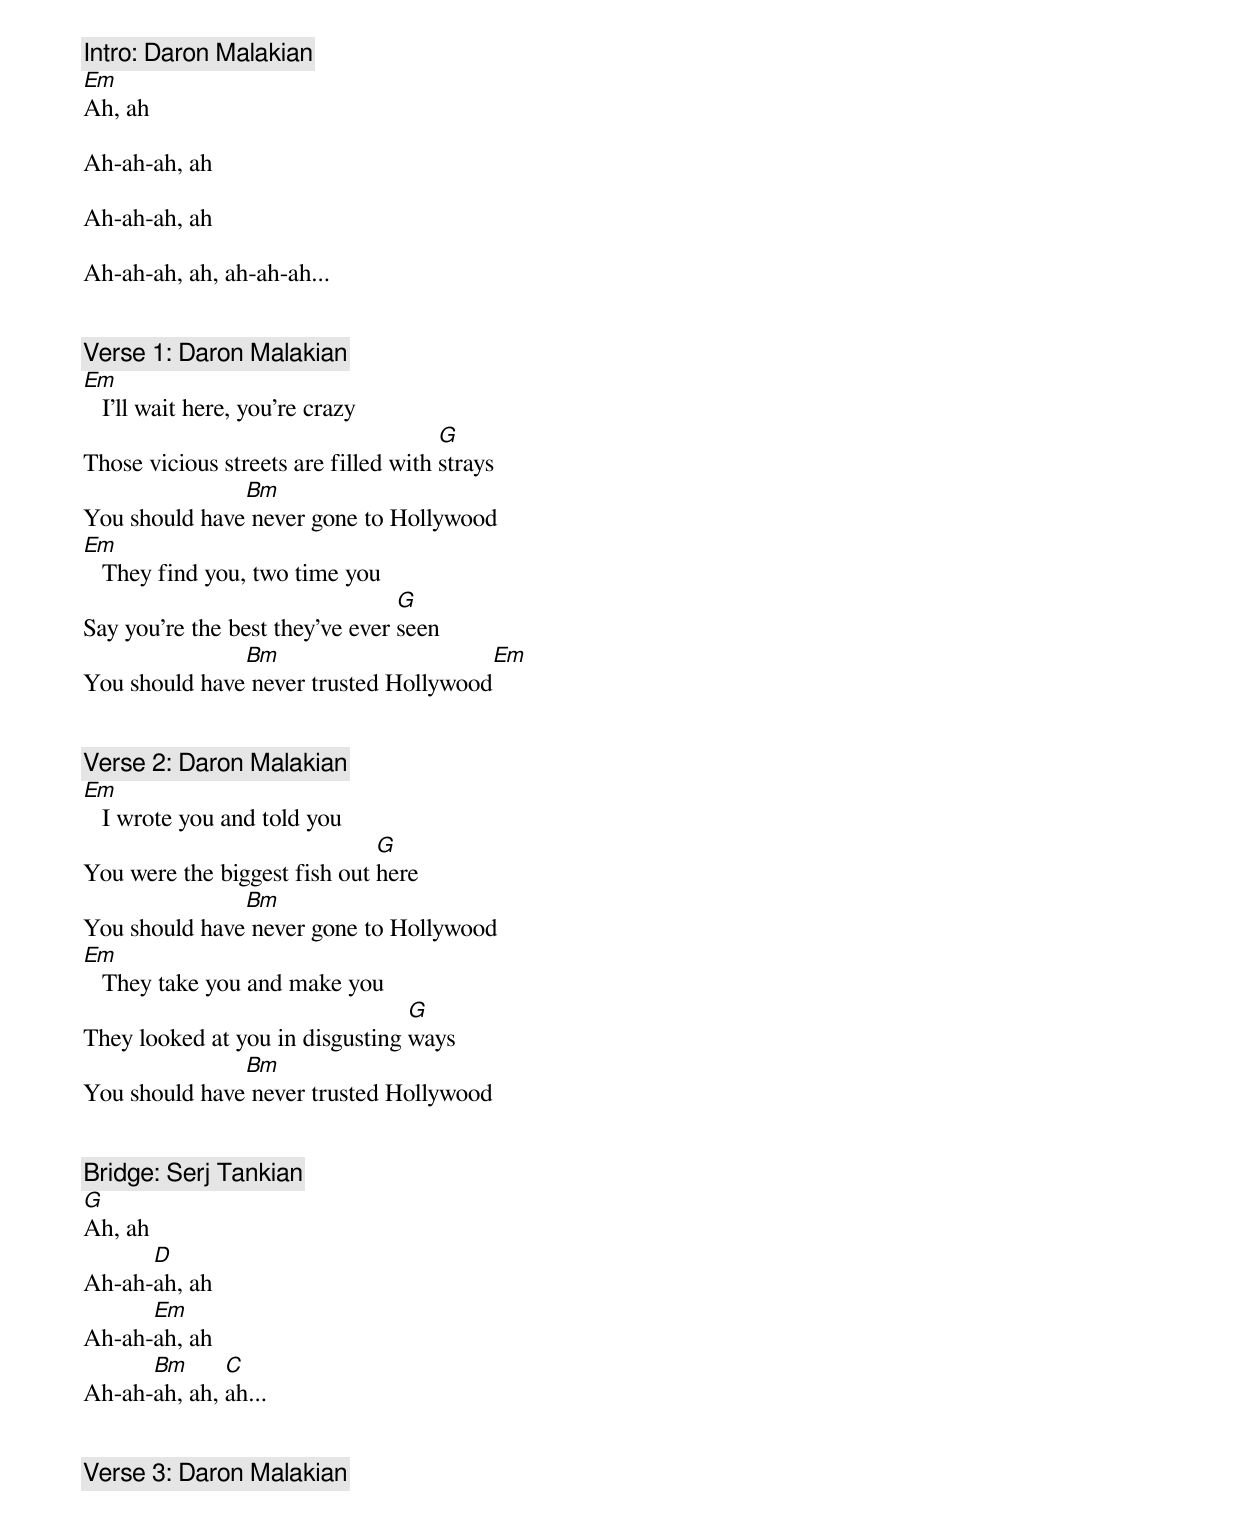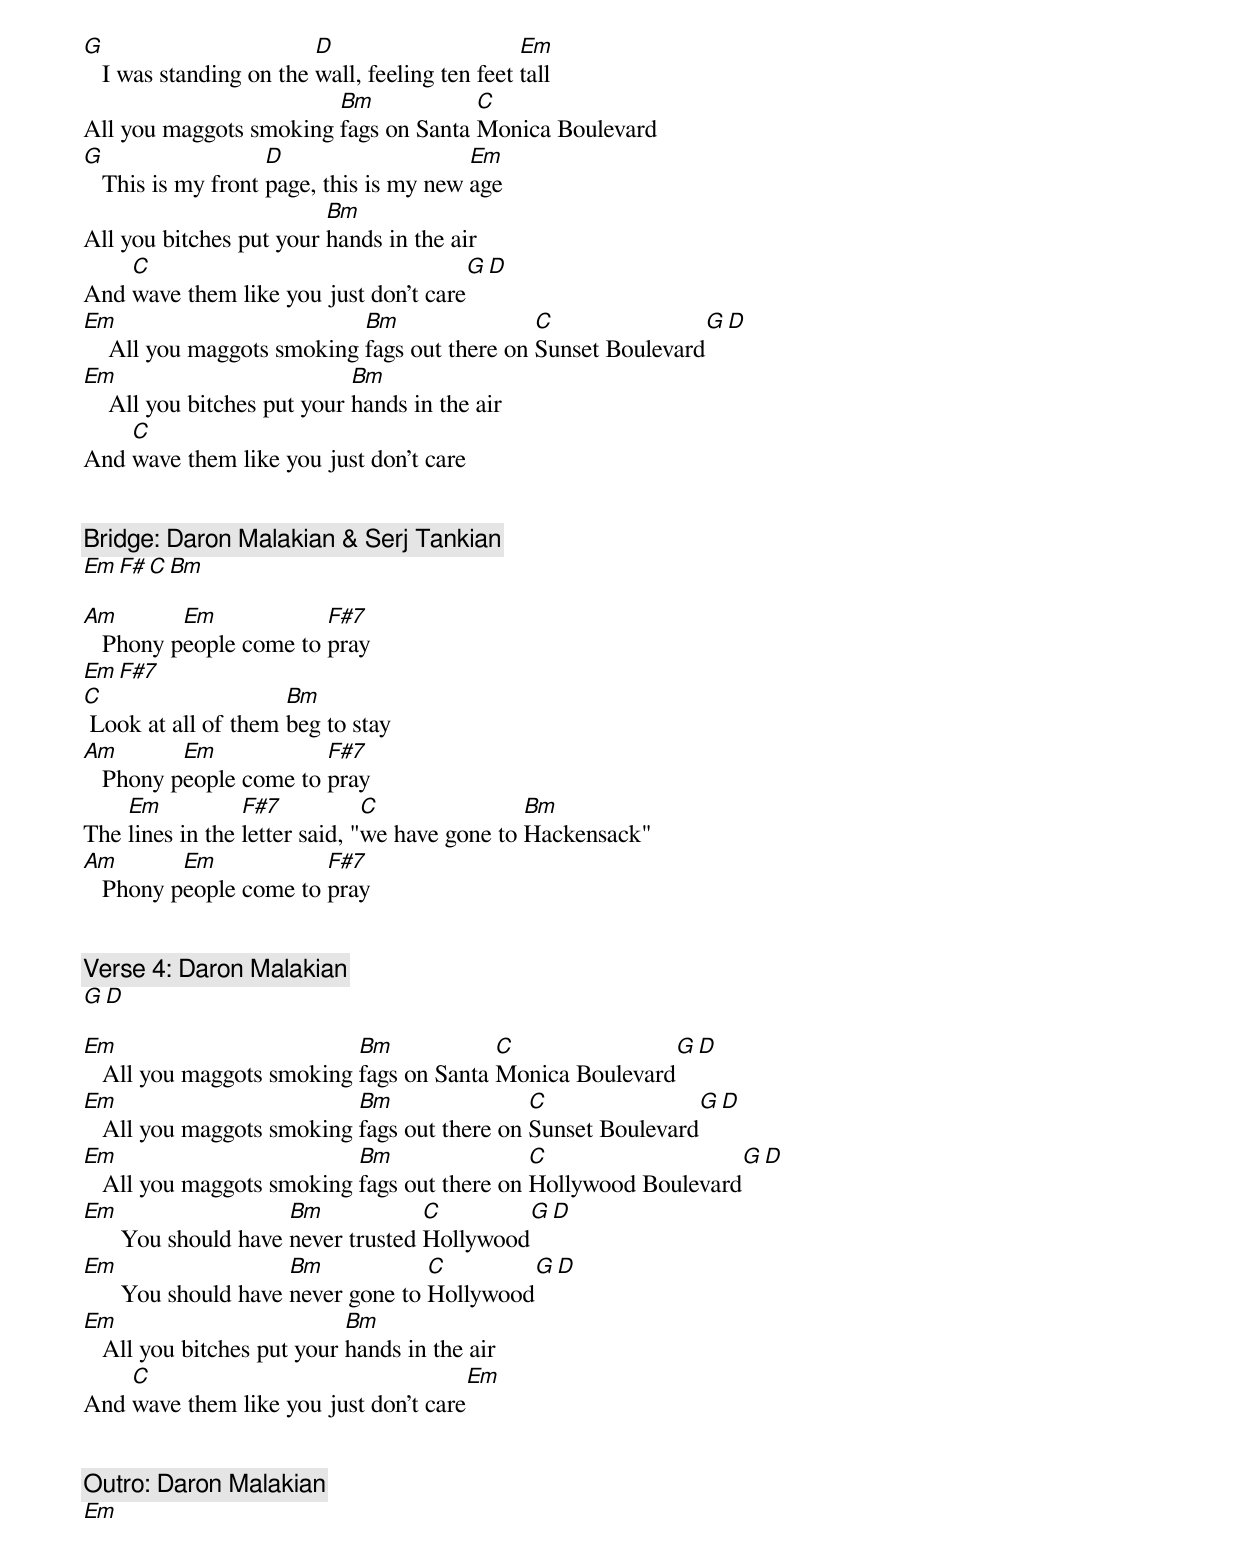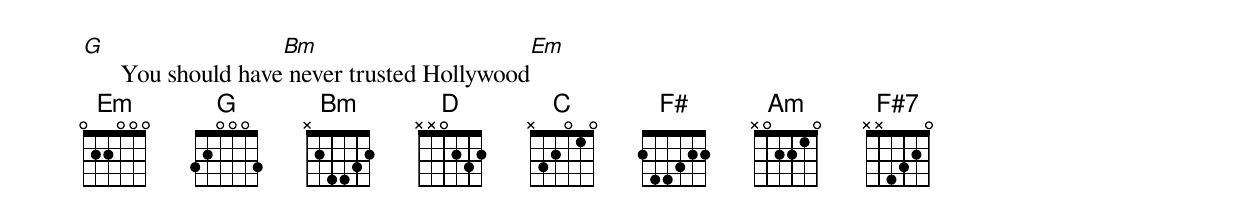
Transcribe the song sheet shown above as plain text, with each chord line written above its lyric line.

[Intro: Daron Malakian]
Em
Ah, ah

Ah-ah-ah, ah

Ah-ah-ah, ah

Ah-ah-ah, ah, ah-ah-ah...


[Verse 1: Daron Malakian]
Em
   I'll wait here, you're crazy
                                      G
Those vicious streets are filled with strays
               Bm
You should have never gone to Hollywood
Em
   They find you, two time you
                                 G
Say you're the best they've ever seen
               Bm                         Em
You should have never trusted Hollywood


[Verse 2: Daron Malakian]
Em
   I wrote you and told you
                              G
You were the biggest fish out here
               Bm
You should have never gone to Hollywood
Em
   They take you and make you
                                 G
They looked at you in disgusting ways
               Bm
You should have never trusted Hollywood


[Bridge: Serj Tankian]
G
Ah, ah
      D
Ah-ah-ah, ah
      Em
Ah-ah-ah, ah
      Bm      C
Ah-ah-ah, ah, ah...


[Verse 3: Daron Malakian]
G                        D                      Em
   I was standing on the wall, feeling ten feet tall
                        Bm            C
All you maggots smoking fags on Santa Monica Boulevard
G                   D                    Em
   This is my front page, this is my new age
                         Bm
All you bitches put your hands in the air
    C                                   G D
And wave them like you just don't care
Em                          Bm                C                 G D
    All you maggots smoking fags out there on Sunset Boulevard
Em                           Bm
    All you bitches put your hands in the air
    C
And wave them like you just don't care


[Bridge: Daron Malakian & Serj Tankian]
Em  F# C Bm

Am        Em            F#7
   Phony people come to pray
Em  F#7
C                    Bm
 Look at all of them beg to stay
Am        Em            F#7
   Phony people come to pray
    Em           F#7           C               Bm
The lines in the letter said, "we have gone to Hackensack"
Am        Em            F#7
   Phony people come to pray


[Verse 4: Daron Malakian]
G D

Em                         Bm            C                G D
   All you maggots smoking fags on Santa Monica Boulevard
Em                         Bm                C                G D
   All you maggots smoking fags out there on Sunset Boulevard
Em                         Bm                C                   G D
   All you maggots smoking fags out there on Hollywood Boulevard
Em                    Bm            C          G D
      You should have never trusted Hollywood
Em                    Bm            C          G D
      You should have never gone to Hollywood
Em                          Bm
   All you bitches put your hands in the air
    C                                   Em
And wave them like you just don't care


[Outro: Daron Malakian]
Em

G                    Bm                      Em
      You should have never trusted Hollywood
